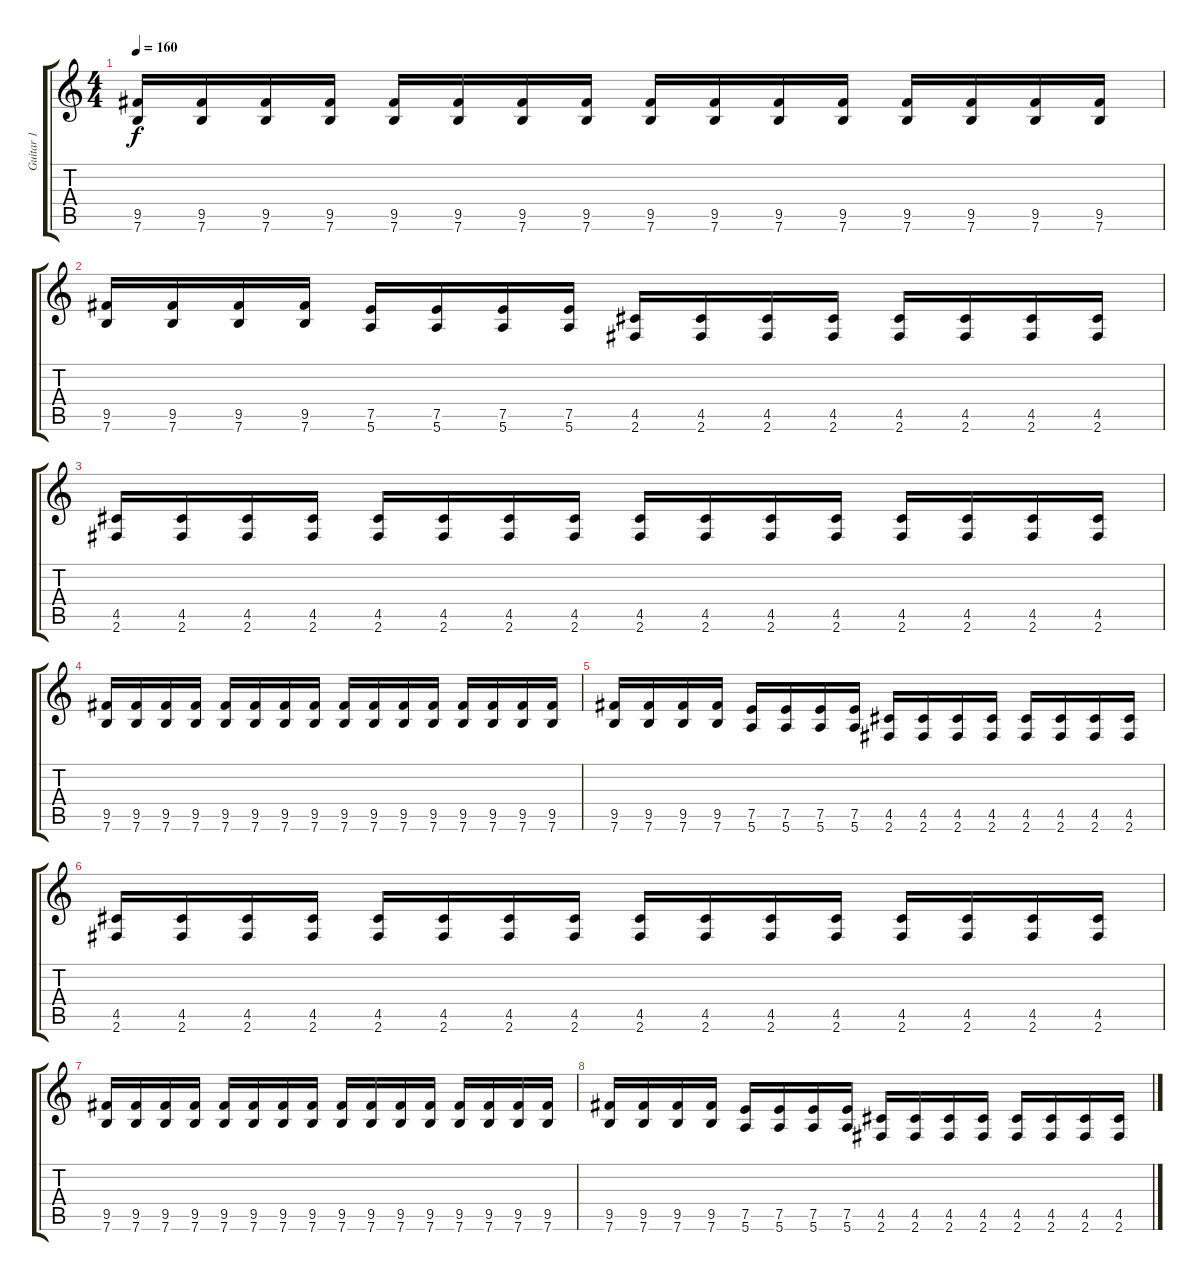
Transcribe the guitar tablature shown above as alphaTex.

\track ("Guitar 1" "Guitar 1") {instrument distortionguitar}
\staff {score tabs}
\tuning (E4 B3 G3 D3 A2 E2) {hide}
\ts (4 4)
\tempo 160
\clef g2
\ks c
(9.5 7.6).16{dy f instrument distortionguitar} (9.5 7.6).16 (9.5 7.6).16 (9.5 7.6).16 (9.5 7.6).16 (9.5 7.6).16 (9.5 7.6).16 (9.5 7.6).16 (9.5 7.6).16 (9.5 7.6).16 (9.5 7.6).16 (9.5 7.6).16 (9.5 7.6).16 (9.5 7.6).16 (9.5 7.6).16 (9.5 7.6).16 |
(9.5 7.6).16 (9.5 7.6).16 (9.5 7.6).16 (9.5 7.6).16 (7.5 5.6).16 (7.5 5.6).16 (7.5 5.6).16 (7.5 5.6).16 (4.5 2.6).16 (4.5 2.6).16 (4.5 2.6).16 (4.5 2.6).16 (4.5 2.6).16 (4.5 2.6).16 (4.5 2.6).16 (4.5 2.6).16 |
(4.5 2.6).16 (4.5 2.6).16 (4.5 2.6).16 (4.5 2.6).16 (4.5 2.6).16 (4.5 2.6).16 (4.5 2.6).16 (4.5 2.6).16 (4.5 2.6).16 (4.5 2.6).16 (4.5 2.6).16 (4.5 2.6).16 (4.5 2.6).16 (4.5 2.6).16 (4.5 2.6).16 (4.5 2.6).16 |
(9.5 7.6).16 (9.5 7.6).16 (9.5 7.6).16 (9.5 7.6).16 (9.5 7.6).16 (9.5 7.6).16 (9.5 7.6).16 (9.5 7.6).16 (9.5 7.6).16 (9.5 7.6).16 (9.5 7.6).16 (9.5 7.6).16 (9.5 7.6).16 (9.5 7.6).16 (9.5 7.6).16 (9.5 7.6).16 |
(9.5 7.6).16 (9.5 7.6).16 (9.5 7.6).16 (9.5 7.6).16 (7.5 5.6).16 (7.5 5.6).16 (7.5 5.6).16 (7.5 5.6).16 (4.5 2.6).16 (4.5 2.6).16 (4.5 2.6).16 (4.5 2.6).16 (4.5 2.6).16 (4.5 2.6).16 (4.5 2.6).16 (4.5 2.6).16 |
(4.5 2.6).16 (4.5 2.6).16 (4.5 2.6).16 (4.5 2.6).16 (4.5 2.6).16 (4.5 2.6).16 (4.5 2.6).16 (4.5 2.6).16 (4.5 2.6).16 (4.5 2.6).16 (4.5 2.6).16 (4.5 2.6).16 (4.5 2.6).16 (4.5 2.6).16 (4.5 2.6).16 (4.5 2.6).16 |
(9.5 7.6).16 (9.5 7.6).16 (9.5 7.6).16 (9.5 7.6).16 (9.5 7.6).16 (9.5 7.6).16 (9.5 7.6).16 (9.5 7.6).16 (9.5 7.6).16 (9.5 7.6).16 (9.5 7.6).16 (9.5 7.6).16 (9.5 7.6).16 (9.5 7.6).16 (9.5 7.6).16 (9.5 7.6).16 |
(9.5 7.6).16 (9.5 7.6).16 (9.5 7.6).16 (9.5 7.6).16 (7.5 5.6).16 (7.5 5.6).16 (7.5 5.6).16 (7.5 5.6).16 (4.5 2.6).16 (4.5 2.6).16 (4.5 2.6).16 (4.5 2.6).16 (4.5 2.6).16 (4.5 2.6).16 (4.5 2.6).16 (4.5 2.6).16
